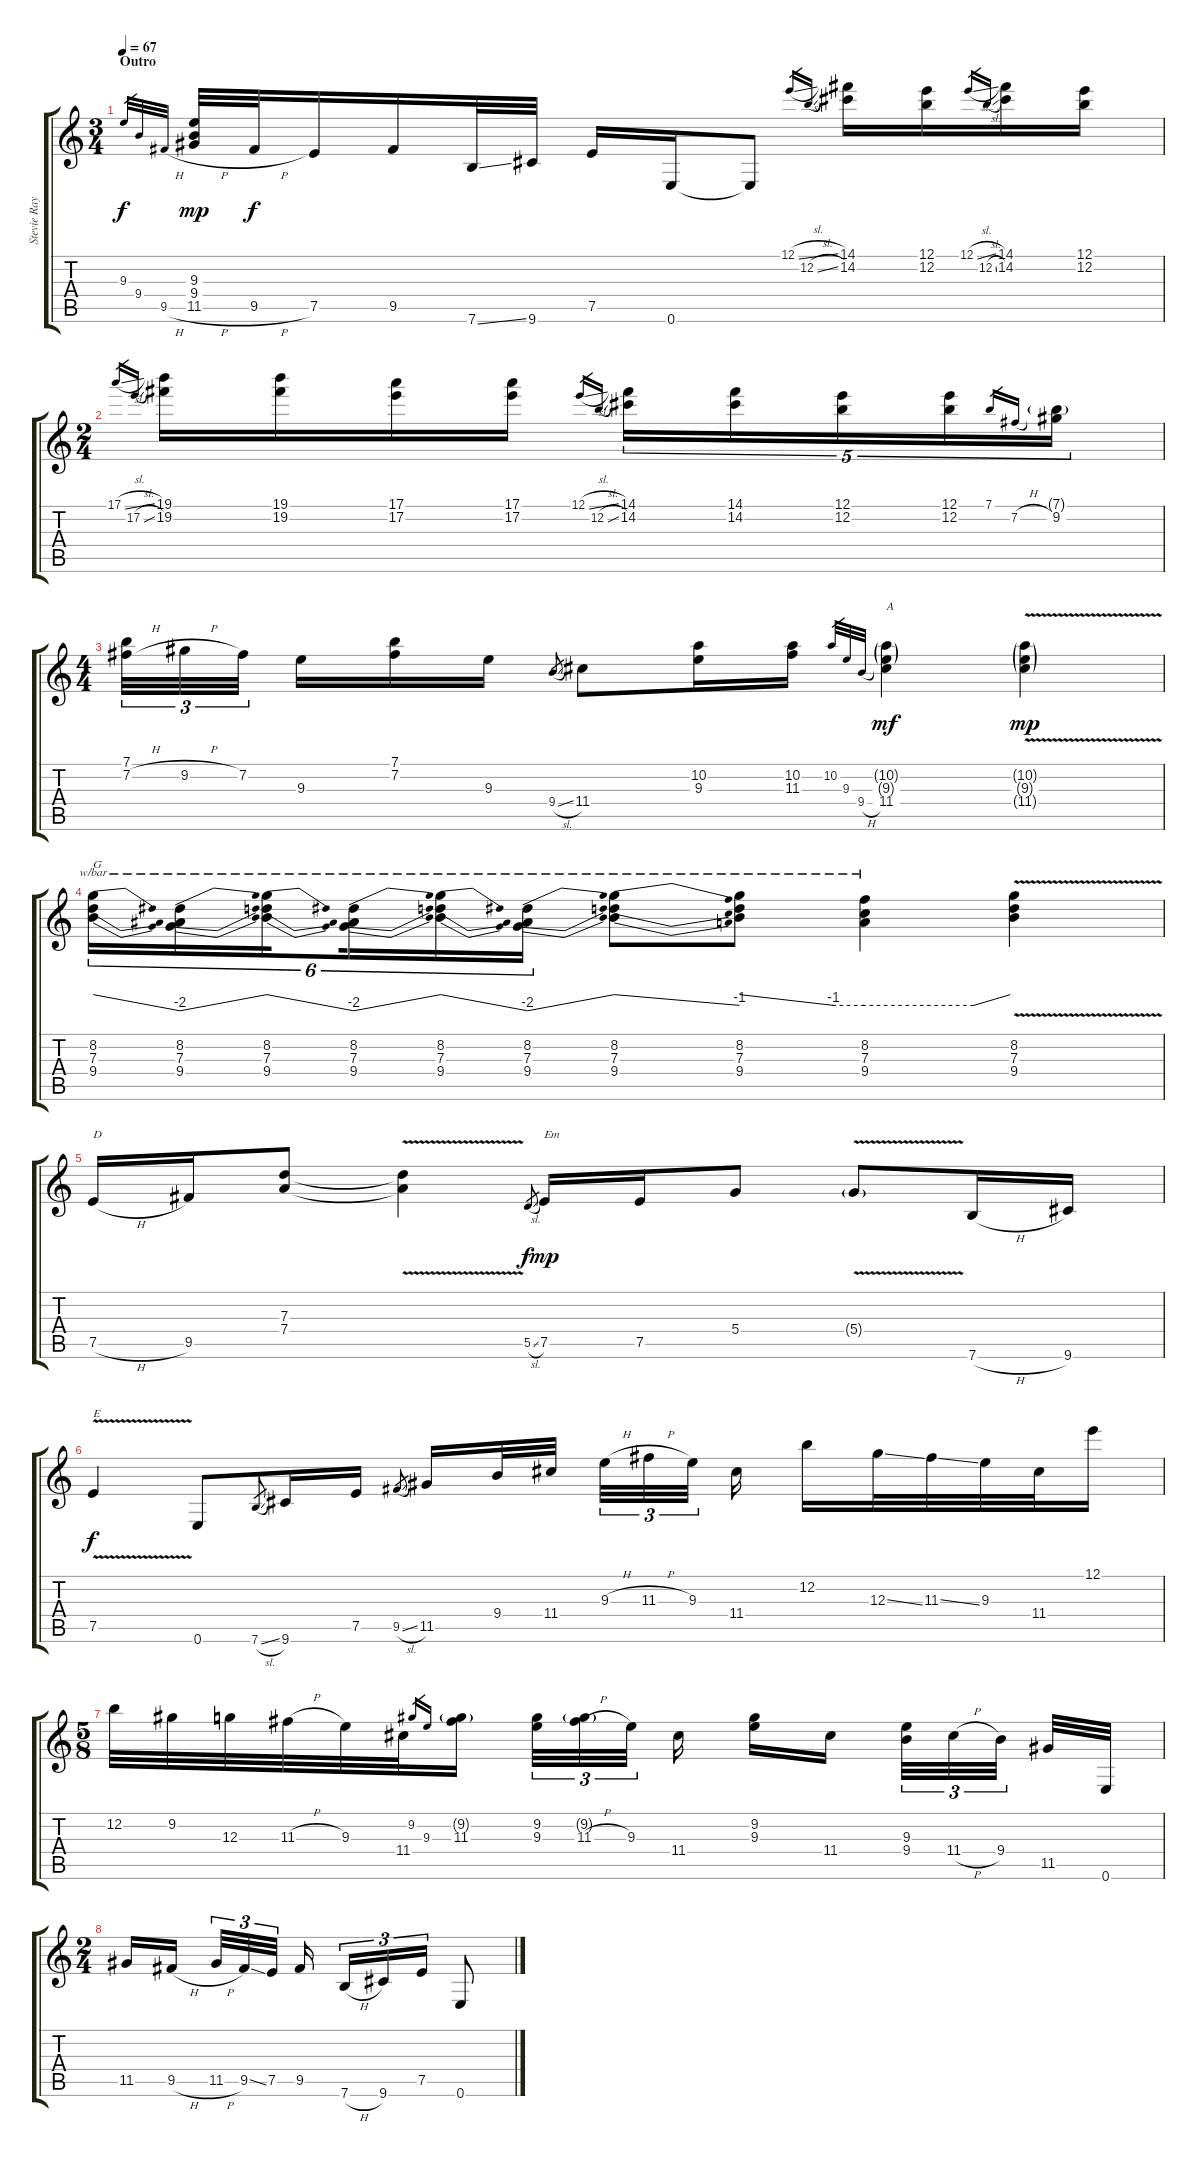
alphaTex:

\track ("Stevie Ray Vaughan" "Stevie Ray") {instrument electricguitarjazz}
\staff {score tabs}
\tuning (E4 B3 G3 D3 A2 E2) {hide}
\ts (3 4)
\section ("" "Outro")
\tempo 67
\clef g2
\ks c
9.3.32{gr dy f} 9.4.32{gr} 9.5{h}.32{gr} (9.3 9.4 11.5{h}).32{dy mp} 9.5{h}.32{dy f} 7.5.16 9.5.16 7.6{ss}.32 9.6.32 7.5.16 0.6.16 0.6{t}.8 12.1{sl}.16{gr} 12.2{sl}.16{gr} (14.1 14.2).16 (12.1 12.2).16 12.1{sl}.16{gr} 12.2{sl}.16{gr} (14.1 14.2).16 (12.1 12.2).16 |
\ts (2 4)
17.1{sl}.16{gr} 17.2{sl}.16{gr} (19.1 19.2).16 (19.1 19.2).16 (17.1 17.2).16 (17.1 17.2).16 12.1{sl}.16{gr} 12.2{sl}.16{gr} (14.1 14.2).16{tu (5 4)} (14.1 14.2).16{tu (5 4)} (12.1 12.2).16{tu (5 4)} (12.1 12.2).16{tu (5 4)} 7.1.16{gr} 7.2{h}.16{gr} (7.1{g} 9.2).16{tu (5 4)} |
\ts (4 4)
(7.1 7.2{h}).32{tu (3 2)} 9.2{h}.32{tu (3 2)} 7.2.32{tu (3 2) beam splitsecondary} 9.3.16 (7.1 7.2).16 9.3.16 9.4{sl}.8{gr} 11.4.8 (10.2 9.3).16 (10.2 11.3).16 10.2.32{gr} 9.3.32{gr} 9.4{h}.32{gr} (10.2{g} 9.3{g} 11.4).4{txt "A" dy mf} (10.2{v g} 9.3{v g} 11.4{v g}).4{dy mp} |
(8.2 7.3 9.4).16{tu (6 4) tbe (dive default 0 0 60 -8) txt "G"} (8.2 7.3 9.4).16{tu (6 4) tbe (dive default 0 -8 60 0)} (8.2 7.3 9.4).16{tu (6 4) tbe (dive default 0 0 60 -8) beam splitsecondary} (8.2 7.3 9.4).16{tu (6 4) tbe (dive default 0 -8 60 0)} (8.2 7.3 9.4).16{tu (6 4) tbe (dive default 0 0 60 -8)} (8.2 7.3 9.4).16{tu (6 4) tbe (dive default 0 -8 60 0)} (8.2 7.3 9.4).8{tbe (dive default 0 0 60 -4)} (8.2 7.3 9.4).8{tbe (custom default 0 0 45 -4 60 -4)} (8.2 7.3 9.4).4{tbe (custom default 0 -4 45 -4 60 0)} (8.2{v} 7.3{v} 9.4{v}).4 |
7.5{h}.16{txt "D"} 9.5.16 (7.3 7.4).8 (7.3{v t} 7.4{v t}).4 5.5{sl}.8{gr dy f} 7.5.16{txt "Em" dy mp} 7.5.16 5.4.8 5.4{v g}.8 7.6{h}.16 9.6.16 |
7.5{v}.4{txt "E" dy f} 0.6.8 7.6{sl}.8{gr} 9.6.16 7.5.16 9.5{sl}.8{gr} 11.5.16 9.4.32 11.4.32{beam splitsecondary} 9.3{h}.32{tu (3 2)} 11.3{h}.32{tu (3 2)} 9.3.32{tu (3 2) beam splitsecondary} 11.4.16 12.2.16 12.3{ss}.32 11.3{ss}.32 9.3.32 11.4.32 12.1.16 |
\ts (5 8)
12.2.32 9.2.32 12.3.32 11.3{h}.32 9.3.32 11.4.32 9.2.16{gr} 9.3.16{gr} (9.2{g} 11.3).16 (9.2 9.3).32{tu (3 2)} (9.2{g} 11.3{h}).32{tu (3 2)} 9.3.32{tu (3 2) beam splitsecondary} 11.4.16 (9.2 9.3).16 11.4.16 (9.3 9.4).32{tu (3 2)} 11.4{h}.32{tu (3 2)} 9.4.32{tu (3 2) beam splitsecondary} 11.5.32 0.6.32 |
\ts (2 4)
11.5.16 9.5{h}.16{beam splitsecondary} 11.5{h}.32{tu (3 2)} 9.5{ss}.32{tu (3 2)} 7.5.32{tu (3 2) beam splitsecondary} 9.5.16 7.6{h}.16{tu (3 2)} 9.6.16{tu (3 2)} 7.5.16{tu (3 2)} 0.6.8
